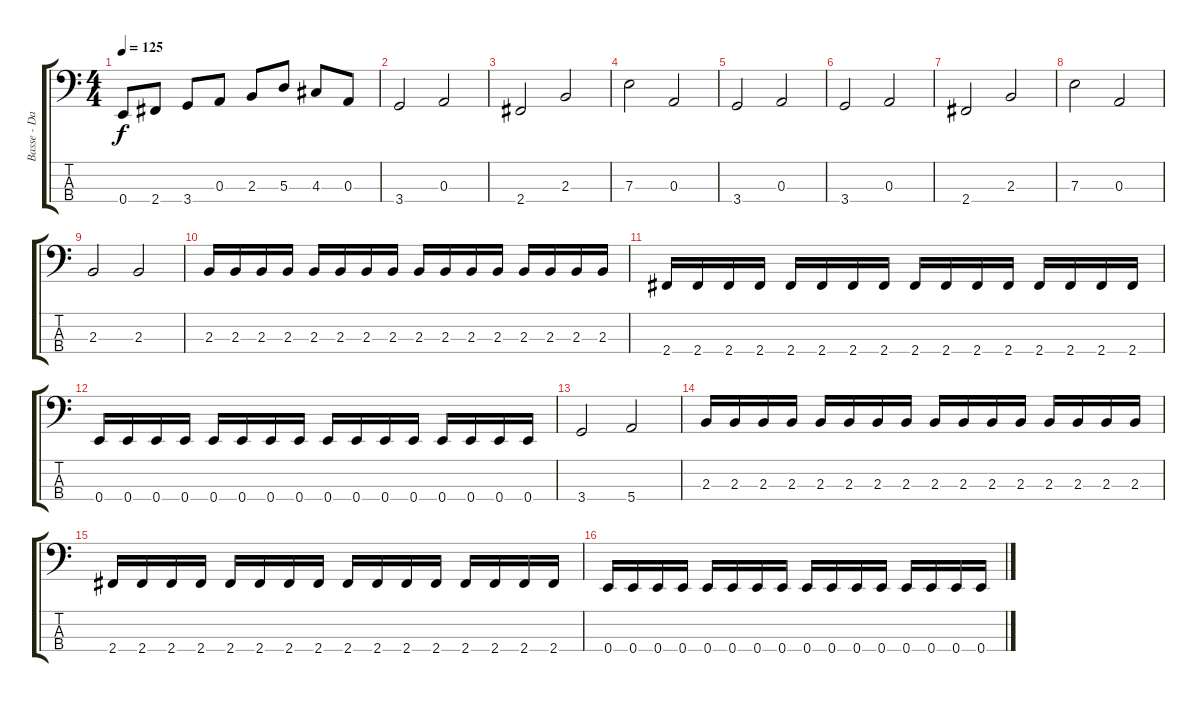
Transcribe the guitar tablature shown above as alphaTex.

\track ("Basse - Dave LaRue" "Basse - Da") {instrument electricbasspick}
\staff {score tabs}
\tuning (G2 D2 A1 E1) {hide}
\ts (4 4)
\tempo 125
\clef f4
\ks c
0.4.8{dy f} 2.4.8 3.4.8 0.3.8 2.3.8 5.3.8 4.3.8 0.3.8 |
3.4.2 0.3.2 |
2.4.2 2.3.2 |
7.3.2 0.3.2 |
3.4.2 0.3.2 |
3.4.2 0.3.2 |
2.4.2 2.3.2 |
7.3.2 0.3.2 |
2.3.2 2.3.2 |
2.3.16 2.3.16 2.3.16 2.3.16 2.3.16 2.3.16 2.3.16 2.3.16 2.3.16 2.3.16 2.3.16 2.3.16 2.3.16 2.3.16 2.3.16 2.3.16 |
2.4.16 2.4.16 2.4.16 2.4.16 2.4.16 2.4.16 2.4.16 2.4.16 2.4.16 2.4.16 2.4.16 2.4.16 2.4.16 2.4.16 2.4.16 2.4.16 |
0.4.16 0.4.16 0.4.16 0.4.16 0.4.16 0.4.16 0.4.16 0.4.16 0.4.16 0.4.16 0.4.16 0.4.16 0.4.16 0.4.16 0.4.16 0.4.16 |
3.4.2 5.4.2 |
2.3.16 2.3.16 2.3.16 2.3.16 2.3.16 2.3.16 2.3.16 2.3.16 2.3.16 2.3.16 2.3.16 2.3.16 2.3.16 2.3.16 2.3.16 2.3.16 |
2.4.16 2.4.16 2.4.16 2.4.16 2.4.16 2.4.16 2.4.16 2.4.16 2.4.16 2.4.16 2.4.16 2.4.16 2.4.16 2.4.16 2.4.16 2.4.16 |
0.4.16 0.4.16 0.4.16 0.4.16 0.4.16 0.4.16 0.4.16 0.4.16 0.4.16 0.4.16 0.4.16 0.4.16 0.4.16 0.4.16 0.4.16 0.4.16
